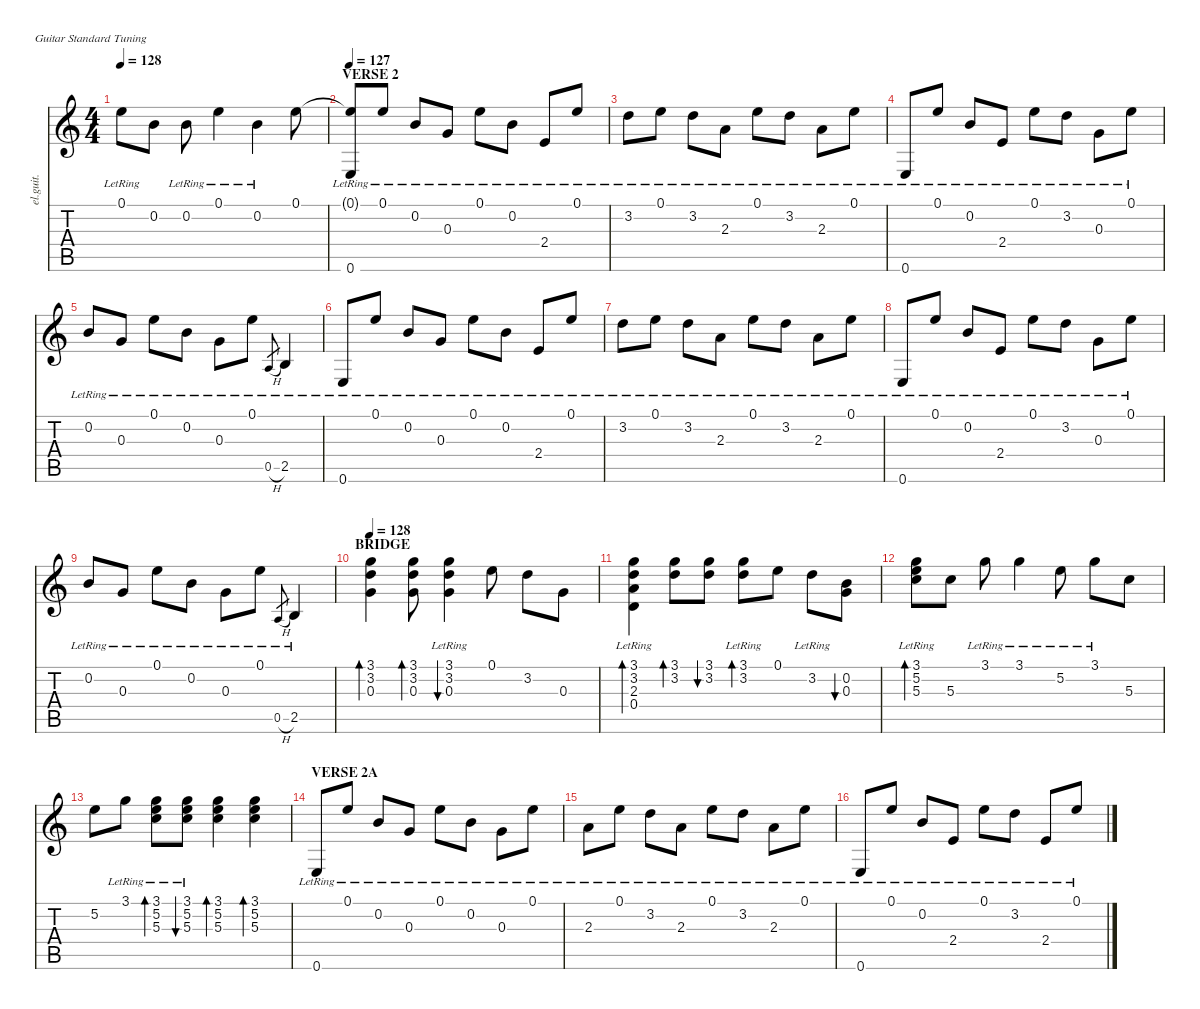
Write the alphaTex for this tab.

\defaultSystemsLayout 4
\hideDynamics
\bracketExtendMode nobrackets
\otherSystemsTrackNameOrientation horizontal
\track ("Gtr.1" "el.guit.") {defaultSystemsLayout 8 instrument electricguitarclean}
\staff {score tabs}
\tuning (E4 B3 G3 D3 A2 E2)
\ts (4 4)
\tempo 128
\clef g2
\ks c
0.1{lr t}.8{dy f beam Down} 0.2.8{dy mf beam Down} 0.2{lr}.8{dy f beam Down} 0.1{lr}.4{dy fff beam Down} 0.2{lr}.4{dy f beam Down} 0.1.8{dy mp beam Down} |
\section ("" "VERSE 2")
\tempo 127
(0.6{lr} 0.1{t}).8{dy f beam Up} 0.1{lr}.8{beam Up} 0.2{lr}.8{beam Up} 0.3{lr}.8{beam Up} 0.1{lr}.8{beam Down} 0.2{lr}.8{beam Down} 2.4{lr}.8{beam Up} 0.1{lr}.8{beam Up} |
3.2{lr}.8{beam Down} 0.1{lr}.8{beam Down} 3.2{lr}.8{beam Down} 2.3{lr}.8{beam Down} 0.1{lr}.8{beam Down} 3.2{lr}.8{beam Down} 2.3{lr}.8{beam Down} 0.1{lr}.8{beam Down} |
0.6{lr}.8{beam Up} 0.1{lr}.8{beam Up} 0.2{lr}.8{beam Up} 2.4{lr}.8{beam Up} 0.1{lr}.8{beam Down} 3.2{lr}.8{beam Down} 0.3{lr}.8{beam Down} 0.1{lr}.8{beam Down} |
0.2{lr}.8{beam Up} 0.3{lr}.8{beam Up} 0.1{lr}.8{beam Down} 0.2{lr}.8{beam Down} 0.3{lr}.8{beam Down} 0.1{lr}.8{beam Down} 0.5{h lr}.8{gr dy mf beam Up} 2.5{lr}.4{dy f beam Up} |
0.6{lr}.8{beam Up} 0.1{lr}.8{beam Up} 0.2{lr}.8{beam Up} 0.3{lr}.8{beam Up} 0.1{lr}.8{beam Down} 0.2{lr}.8{beam Down} 2.4{lr}.8{beam Up} 0.1{lr}.8{beam Up} |
3.2{lr}.8{beam Down} 0.1{lr}.8{beam Down} 3.2{lr}.8{beam Down} 2.3{lr}.8{beam Down} 0.1{lr}.8{beam Down} 3.2{lr}.8{beam Down} 2.3{lr}.8{beam Down} 0.1{lr}.8{beam Down} |
0.6{lr}.8{beam Up} 0.1{lr}.8{beam Up} 0.2{lr}.8{beam Up} 2.4{lr}.8{beam Up} 0.1{lr}.8{beam Down} 3.2{lr}.8{beam Down} 0.3{lr}.8{beam Down} 0.1{lr}.8{beam Down} |
0.2{lr}.8{beam Up} 0.3{lr}.8{beam Up} 0.1{lr}.8{beam Down} 0.2{lr}.8{beam Down} 0.3{lr}.8{beam Down} 0.1{lr}.8{beam Down} 0.5{h lr}.8{gr dy mf beam Up} 2.5{lr}.4{dy f beam Up} |
\section ("" "BRIDGE")
\tempo 128
(3.1 3.2 0.3).4{bd 240 dy ff beam Down} (3.1 3.2 0.3).8{bd 60 dy mp beam Down} (3.1 3.2{lr} 0.3).4{bu 60 dy f beam Down} 0.1.8{dy ff beam Down} 3.2.8{dy f beam Down} 0.3.8{dy mp beam Down} |
(3.1 3.2 2.3{lr} 0.4{lr}).4{bd 60 dy f beam Down} (3.1 3.2).8{bd 60 dy mf beam Down} (3.1 3.2).8{bu 60 dy mp beam Down} (3.1 3.2{lr}).8{bd 60 dy f beam Down} 0.1.8{dy mf beam Down} 3.2{lr}.8{dy ff beam Down} (0.2 0.3).8{bu 60 dy mp beam Down} |
(3.1{lr} 5.2{lr} 5.3{lr}).8{bd 60 dy fff beam Down} 5.3.8{dy ff beam Down} 3.1{lr}.8{dy mp beam Down} 3.1{lr}.4{dy mf beam Down} 5.2{lr}.8{dy f beam Down} 3.1{lr}.8{dy ff beam Down} 5.3.8{dy mp beam Down} |
5.2.8{dy mf beam Down} 3.1{lr}.8{dy f beam Down} (3.1 5.2{lr} 5.3).8{bd 60 beam Down} (3.1{lr} 5.2 5.3).8{bu 30 dy mp beam Down} (3.1 5.2 5.3).4{bd 60 dy f beam Down} (3.1 5.2 5.3).4{bd 30 dy ff beam Down} |
\section ("" "VERSE 2A")
0.6{lr}.8{dy f beam Up} 0.1{lr}.8{beam Up} 0.2{lr}.8{beam Up} 0.3{lr}.8{beam Up} 0.1{lr}.8{beam Down} 0.2{lr}.8{beam Down} 0.3{lr}.8{beam Down} 0.1{lr}.8{beam Down} |
2.3{lr}.8{beam Down} 0.1{lr}.8{beam Down} 3.2{lr}.8{beam Down} 2.3{lr}.8{beam Down} 0.1{lr}.8{beam Down} 3.2{lr}.8{beam Down} 2.3{lr}.8{beam Down} 0.1{lr}.8{beam Down} |
0.6{lr}.8{beam Up} 0.1{lr}.8{beam Up} 0.2{lr}.8{beam Up} 2.4{lr}.8{beam Up} 0.1{lr}.8{beam Down} 3.2{lr}.8{beam Down} 2.4{lr}.8{beam Up} 0.1{lr}.8{beam Up}
